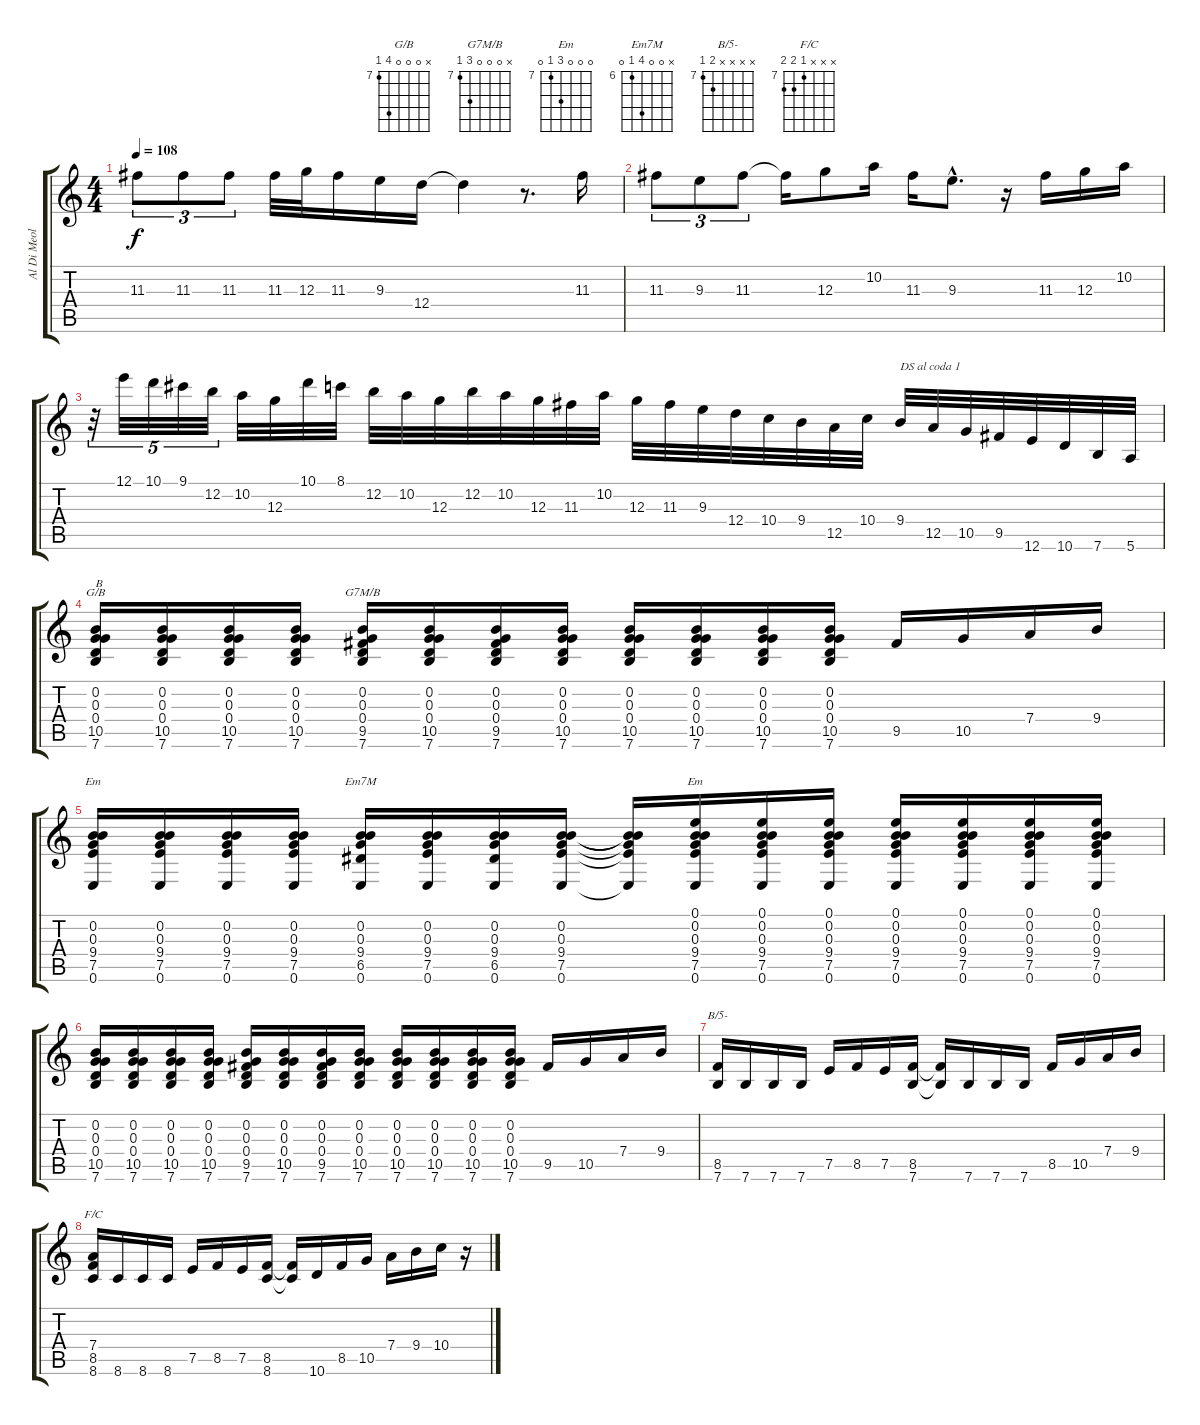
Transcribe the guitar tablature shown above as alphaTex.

\track ("Al Di Meola" "Al Di Meol") {instrument acousticguitarnylon}
\staff {score tabs}
\tuning (E4 B3 G3 D3 A2 E2) {hide}
\chord ("G/B" x 0 0 0 10 7) {firstfret 7}
\chord ("G7M/B" x 0 0 0 9 7) {firstfret 7}
\chord ("Em" x 0 0 9 7 0) {firstfret 7}
\chord ("Em7M" x 0 0 9 6 0) {firstfret 6}
\chord ("Em" 0 0 0 9 7 0) {firstfret 7}
\chord ("B/5-" x x x x 8 7) {firstfret 7}
\chord ("F/C" x x x 7 8 8) {firstfret 7}
\ts (4 4)
\tempo 108
\clef g2
\ks c
11.3.8{tu (3 2) dy f} 11.3.8{tu (3 2)} 11.3.8{tu (3 2)} 11.3.32 12.3.32 11.3.16 9.3.16 12.4.16 12.4{t}.4 r.8{d} 11.3.16 |
11.3.8{tu (3 2)} 9.3.8{tu (3 2)} 11.3.8{tu (3 2)} 11.3{t}.16 12.3.8 10.2.16 11.3.16 9.3{hac}.8{d} r.16 11.3.16 12.3.16 10.2.16 |
r.32{tu (5 4)} 12.1.32{tu (5 4)} 10.1.32{tu (5 4)} 9.1.32{tu (5 4)} 12.2.32{tu (5 4)} 10.2.32 12.3.32 10.1.32 8.1.32 12.2.32 10.2.32 12.3.32 12.2.32 10.2.32 12.3.32 11.3.32 10.2.32 12.3.32 11.3.32 9.3.32 12.4.32 10.4.32 9.4.32 12.5.32 10.4.32 9.4.32{txt "DS al coda 1"} 12.5.32 10.5.32 9.5.32 12.6.32 10.6.32 7.6.32 5.6.32 |
(0.2 0.3 0.4 10.5 7.6).16{ch "G/B" txt "B"} (0.2 0.3 0.4 10.5 7.6).16 (0.2 0.3 0.4 10.5 7.6).16 (0.2 0.3 0.4 10.5 7.6).16 (0.2 0.3 0.4 9.5 7.6).16{ch "G7M/B"} (0.2 0.3 0.4 10.5 7.6).16 (0.2 0.3 0.4 9.5 7.6).16 (0.2 0.3 0.4 10.5 7.6).16 (0.2 0.3 0.4 10.5 7.6).16 (0.2 0.3 0.4 10.5 7.6).16 (0.2 0.3 0.4 10.5 7.6).16 (0.2 0.3 0.4 10.5 7.6).16 9.5.16 10.5.16 7.4.16 9.4.16 |
(0.2 0.3 9.4 7.5 0.6).16{ch "Em"} (0.2 0.3 9.4 7.5 0.6).16 (0.2 0.3 9.4 7.5 0.6).16 (0.2 0.3 9.4 7.5 0.6).16 (0.2 0.3 9.4 6.5 0.6).16{ch "Em7M"} (0.2 0.3 9.4 7.5 0.6).16 (0.2 0.3 9.4 6.5 0.6).16 (0.2 0.3 9.4 7.5 0.6).16 (0.2{t} 0.3{t} 9.4{t} 7.5{t} 0.6{t}).16 (0.1 0.2 0.3 9.4 7.5 0.6).16{ch "Em"} (0.1 0.2 0.3 9.4 7.5 0.6).16 (0.1 0.2 0.3 9.4 7.5 0.6).16 (0.1 0.2 0.3 9.4 7.5 0.6).16 (0.1 0.2 0.3 9.4 7.5 0.6).16 (0.1 0.2 0.3 9.4 7.5 0.6).16 (0.1 0.2 0.3 9.4 7.5 0.6).16 |
(0.2 0.3 0.4 10.5 7.6).16 (0.2 0.3 0.4 10.5 7.6).16 (0.2 0.3 0.4 10.5 7.6).16 (0.2 0.3 0.4 10.5 7.6).16 (0.2 0.3 0.4 9.5 7.6).16 (0.2 0.3 0.4 10.5 7.6).16 (0.2 0.3 0.4 9.5 7.6).16 (0.2 0.3 0.4 10.5 7.6).16 (0.2 0.3 0.4 10.5 7.6).16 (0.2 0.3 0.4 10.5 7.6).16 (0.2 0.3 0.4 10.5 7.6).16 (0.2 0.3 0.4 10.5 7.6).16 9.5.16 10.5.16 7.4.16 9.4.16 |
(8.5 7.6).16{ch "B/5-"} 7.6.16 7.6.16 7.6.16 7.5.16 8.5.16 7.5.16 (8.5 7.6).16 (8.5{t} 7.6{t}).16 7.6.16 7.6.16 7.6.16 8.5.16 10.5.16 7.4.16 9.4.16 |
(7.4 8.5 8.6).16{ch "F/C"} 8.6.16 8.6.16 8.6.16 7.5.16 8.5.16 7.5.16 (8.5 8.6).16 (8.5{t} 8.6{t}).16 10.6.16 8.5.16 10.5.16 7.4.16 9.4.16 10.4.16 r.16
